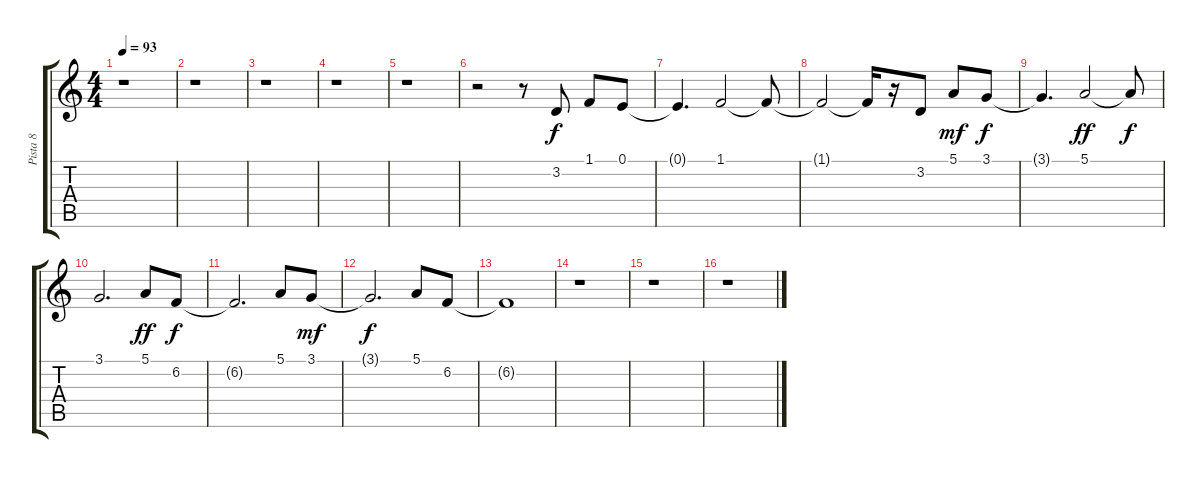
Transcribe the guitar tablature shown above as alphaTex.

\track ("Pista 8" "Pista 8") {instrument lead6voice}
\staff {score tabs}
\tuning (E4 B3 G3 D3 A2 E2) {hide}
\ts (4 4)
\tempo 93
\clef g2
\ks c
r.1{dy f} |
r.1 |
r.1 |
r.1 |
r.1 |
r.2 r.8 3.2.8 1.1.8 0.1.8 |
0.1{t}.4{d} 1.1.2 1.1{t}.8 |
1.1{t}.2 1.1{t}.16 r.16 3.2.8 5.1.8{dy mf} 3.1.8{dy f} |
3.1{t}.4{d} 5.1.2{dy ff} 5.1{t}.8{dy f} |
3.1.2{d} 5.1.8{dy ff} 6.2.8{dy f} |
6.2{t}.2{d} 5.1.8 3.1.8{dy mf} |
3.1{t}.2{d dy f} 5.1.8 6.2.8 |
6.2{t}.1 |
r.1 |
r.1 |
r.1
